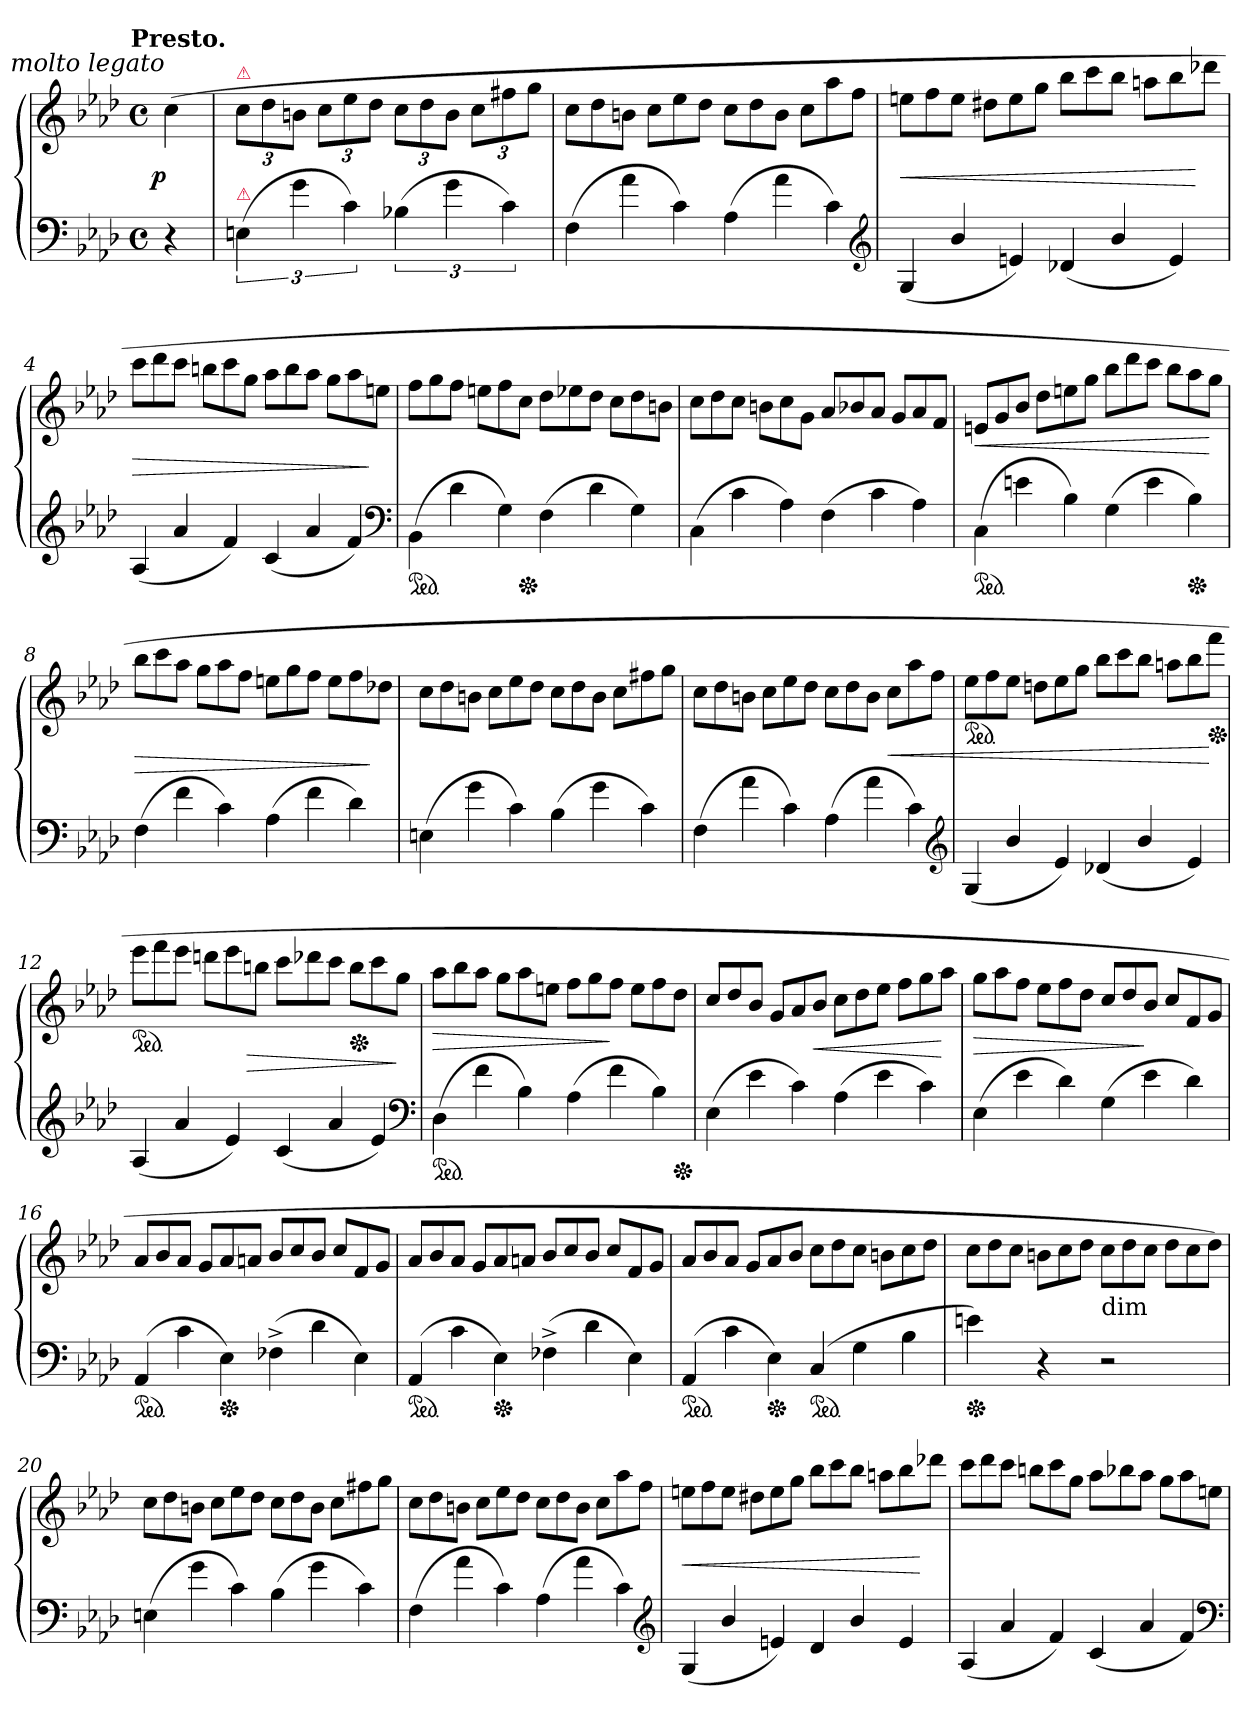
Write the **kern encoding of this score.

**kern	**kern	**dynam
*part1	*part1	*part1
*staff2	*staff1	*staff1/2
*clefF4	*clefG2	*
*k[b-e-a-d-]	*k[b-e-a-d-]	*
*f:	*f:	*
!!LO:TX:omd:t=Presto.
*M4/4	*M4/4	*
*met(c)	*met(c)	*
*MM224	*MM224	*
=	=	=
!	!LO:TX:a:i:rj:t=molto legato	!
!	!	!LO:DY:rj
4r	(>4cc	p
=1	=1	=1
!	!LO:TX:a:color=crimson:t=⚠	!
!LO:TX:a:color=crimson:t=⚠	!	!
(>6En	12ccL	.
.	12dd-	.
6g	12bnJ	.
.	12ccL	.
6c)	12ee-	.
.	12dd-J	.
(>6B-X	12ccL	.
.	12dd-	.
6g	12bJ	.
.	12ccL	.
6c)	12ff#X	.
.	12ggJ	.
=2	=2	=2
*Xtuplet	*Xtuplet	*
(>6F	12ccL	.
.	12dd-	.
6a-	12bnJ	.
.	12ccL	.
6c)	12ee-	.
.	12dd-J	.
(>6A-	12ccL	.
.	12dd-	.
6a-	12bJ	.
.	12ccL	.
6c)	12aa-	.
.	12ffJ	.
*clefG2	*	*
=3	=3	=3
(<6G	12eenL	<
.	12ff	.
6b-/	12eeJ	.
.	12dd#XL	.
6en)	12ee	.
.	12ggJ	.
(<6d-X	12bb-L	.
.	12ccc	.
6b-/	12bb-J	.
.	12aanL	.
6e)	12bb-	.
.	12ddd-XJ	[
=4	=4	=4
(<6A-	12cccL	>
.	12ddd-	.
6a-	12cccJ	.
.	12bbnL	.
6f)	12ccc	.
.	12ggJ	.
(<6c	12aa-L	.
.	12bb	.
6a-	12aa-J	.
.	12ggL	.
6f)	12aa-	.
.	12eenJ	]
*clefF4	*	*
=5	=5	=5
*ped	*	*
(>6BB-\	12ffL	.
.	12gg	.
6d-	12ffJ	.
.	12eenL	.
6G)	12ff	.
*Xped	*	*
.	12ccJ	.
(>6F	12dd-L	.
.	12ee-X	.
6d-	12dd-J	.
.	12ccL	.
6G)	12dd-	.
.	12bnJ	.
=6	=6	=6
(>6C\	12ccL	.
.	12dd-	.
6c	12ccJ	.
.	12bn\L	.
6A-)	12cc\	.
.	12g\J	.
(>6F	12a-L	.
.	12b-X	.
6c	12a-J	.
.	12gL	.
6A-)	12a-	.
.	12fJ	.
=7	=7	=7
*ped	*	*
(>6C\	12enL	<
.	12g	.
6en	12b-J	.
.	12dd-L	.
6B-)	12een	.
.	12ggJ	.
(>6G	12bb-L	.
.	12ddd-	.
6e	12cccJ	.
.	12bb-L	.
*Xped	*	*
6B-)	12aa-	.
.	12ggJ	[
=8	=8	=8
(>6F	12bb-L	>
.	12ccc	.
6f	12aa-J	.
.	12ggL	.
6c)	12aa-	.
.	12ffJ	.
(>6A-	12eenL	.
.	12gg	.
6f	12ffJ	.
.	12eeL	.
6d-)	12ff	.
.	12dd-XJ	]
=9	=9	=9
(>6En	12ccL	.
.	12dd-	.
6g	12bnJ	.
.	12ccL	.
6c)	12ee-	.
.	12dd-J	.
(>6B-	12ccL	.
.	12dd-	.
6g	12bJ	.
.	12ccL	.
6c)	12ff#X	.
.	12ggJ	.
=10	=10	=10
(>6F	12ccL	.
.	12dd-	.
6a-	12bnJ	.
.	12ccL	.
6c)	12ee-	.
.	12dd-J	.
(>6A-	12ccL	.
.	12dd-	.
6a-	12bJ	.
.	12ccL	<
6c)	12aa-	.
.	12ffJ	.
*clefG2	*	*
=11	=11	=11
*	*ped	*
(<6G	12ee-L	.
.	12ff	.
6b-/	12ee-J	.
.	12ddnL	.
6e-)	12ee-	.
.	12ggJ	.
(<6d-X	12bb-L	.
.	12ccc	.
6b-/	12bb-J	.
.	12aanL	.
6e-)	12bb-	.
*	*Xped	*
.	12fffJ	[
=12	=12	=12
*	*ped	*
(<6A-	12eee-L	.
.	12fff	.
6a-	12eee-J	.
.	12dddnL	.
6e-)	12eee-	.
.	12bbnJ	>
(<6c	12cccL	.
.	12ddd-X	.
6a-	12cccJ	.
*	*Xped	*
.	12bbL	.
6e-)	12ccc	.
.	12ggJ	]
*clefF4	*	*
=13	=13	=13
*ped	*	*
(>6D-	12aa-L	>
.	12bb-	.
6f	12aa-J	.
.	12ggL	.
6B-)	12aa-	.
.	12eenJ	.
(>6A-	12ffL	.
.	12gg	.
6f	12ffJ	]
.	12eeL	.
6B-)	12ff	.
*Xped	*	*
.	12dd-J	.
=14	=14	=14
(>6E-	12cc/L	.
.	12dd-	.
6e-	12b-J	.
.	12gL	.
6c)	12a-	.
.	12b-J	<
(>6A-	12ccL	.
.	12dd-	.
6e-	12ee-J	.
.	12ffL	.
6c)	12gg	.
.	12aa-J	[
=15	=15	=15
(>6E-	12ggL	>
.	12aa-	.
6e-	12ffJ	.
.	12ee-L	.
6d-)	12ff	.
.	12dd-J	.
(>6G	12cc/L	.
.	12dd-	.
6e-	12b-J	]
.	12ccL	.
6d-)	12f	.
.	12gJ	.
=16	=16	=16
*ped	*	*
(>6AA-	12a-L	.
.	12b-	.
6c	12a-J	.
.	12gL	.
*Xped	*	*
6E-)	12a-	.
.	12anJ	.
(>6F-X^<	12b-/L	.
.	12cc	.
6d-	12b-J	.
.	12ccL	.
6E-)	12f	.
.	12gJ	.
=17	=17	=17
*ped	*	*
(>6AA-	12a-L	.
.	12b-	.
6c	12a-J	.
.	12gL	.
*Xped	*	*
6E-)	12a-	.
.	12anJ	.
(>6F-X^<	12b-L	.
.	12cc/	.
6d-	12b-J	.
.	12ccL	.
6E-)	12f	.
.	12gJ	.
=18	=18	=18
*ped	*	*
(>6AA-	12a-L	.
.	12b-	.
6c	12a-J	.
.	12gL	.
*Xped	*	*
6E-)	12a-	.
.	12b-J	.
*ped	*	*
(>6C	12ccL	.
.	12dd-	.
6G	12ccJ	.
.	12bnL	.
6B-	12cc	.
.	12dd-J	.
=19	=19	=19
*Xped	*	*
4en)	12ccL	.
.	12dd-	.
.	12ccJ	.
4r	12bnL	.
.	12cc	.
.	12dd-J	.
!	!LO:TX:c:t=dim	!
2r	12ccL	.
.	12dd-	.
.	12ccJ	.
.	12dd-L	.
.	12cc	.
.	12dd-J)	.
=20	=20	=20
(>6En	12ccL	.
.	12dd-	.
6g	12bnJ	.
.	12ccL	.
6c)	12ee-	.
.	12dd-J	.
(>6B-	12ccL	.
.	12dd-	.
6g	12bJ	.
.	12ccL	.
6c)	12ff#X	.
.	12ggJ	.
=21	=21	=21
(>6F	12ccL	.
.	12dd-	.
6a-	12bnJ	.
.	12ccL	.
6c)	12ee-	.
.	12dd-J	.
(>6A-	12ccL	.
.	12dd-	.
6a-	12bJ	.
.	12ccL	.
6c)	12aa-	.
.	12ffJ	.
*clefG2	*	*
=22	=22	=22
(<6G	12eenL	<
.	12ff	.
6b-/	12eeJ	.
.	12dd#XL	.
6en)	12ee	.
.	12ggJ	.
6d-	12bb-L	.
.	12ccc	.
6b-/	12bb-J	.
.	12aanL	.
6e	12bb-	.
.	12ddd-XJ	[
=23	=23	=23
(<6A-	12cccL	.
.	12ddd-	.
6a-	12cccJ	.
.	12bbnL	.
6f)	12ccc	.
.	12ggJ	.
(<6c	12aa-L	.
.	12bb-X	.
6a-	12aa-J	.
.	12ggL	.
6f)	12aa-	.
.	12eenJ	.
*clefF4	*	*
=	=	=
*-	*-	*-
